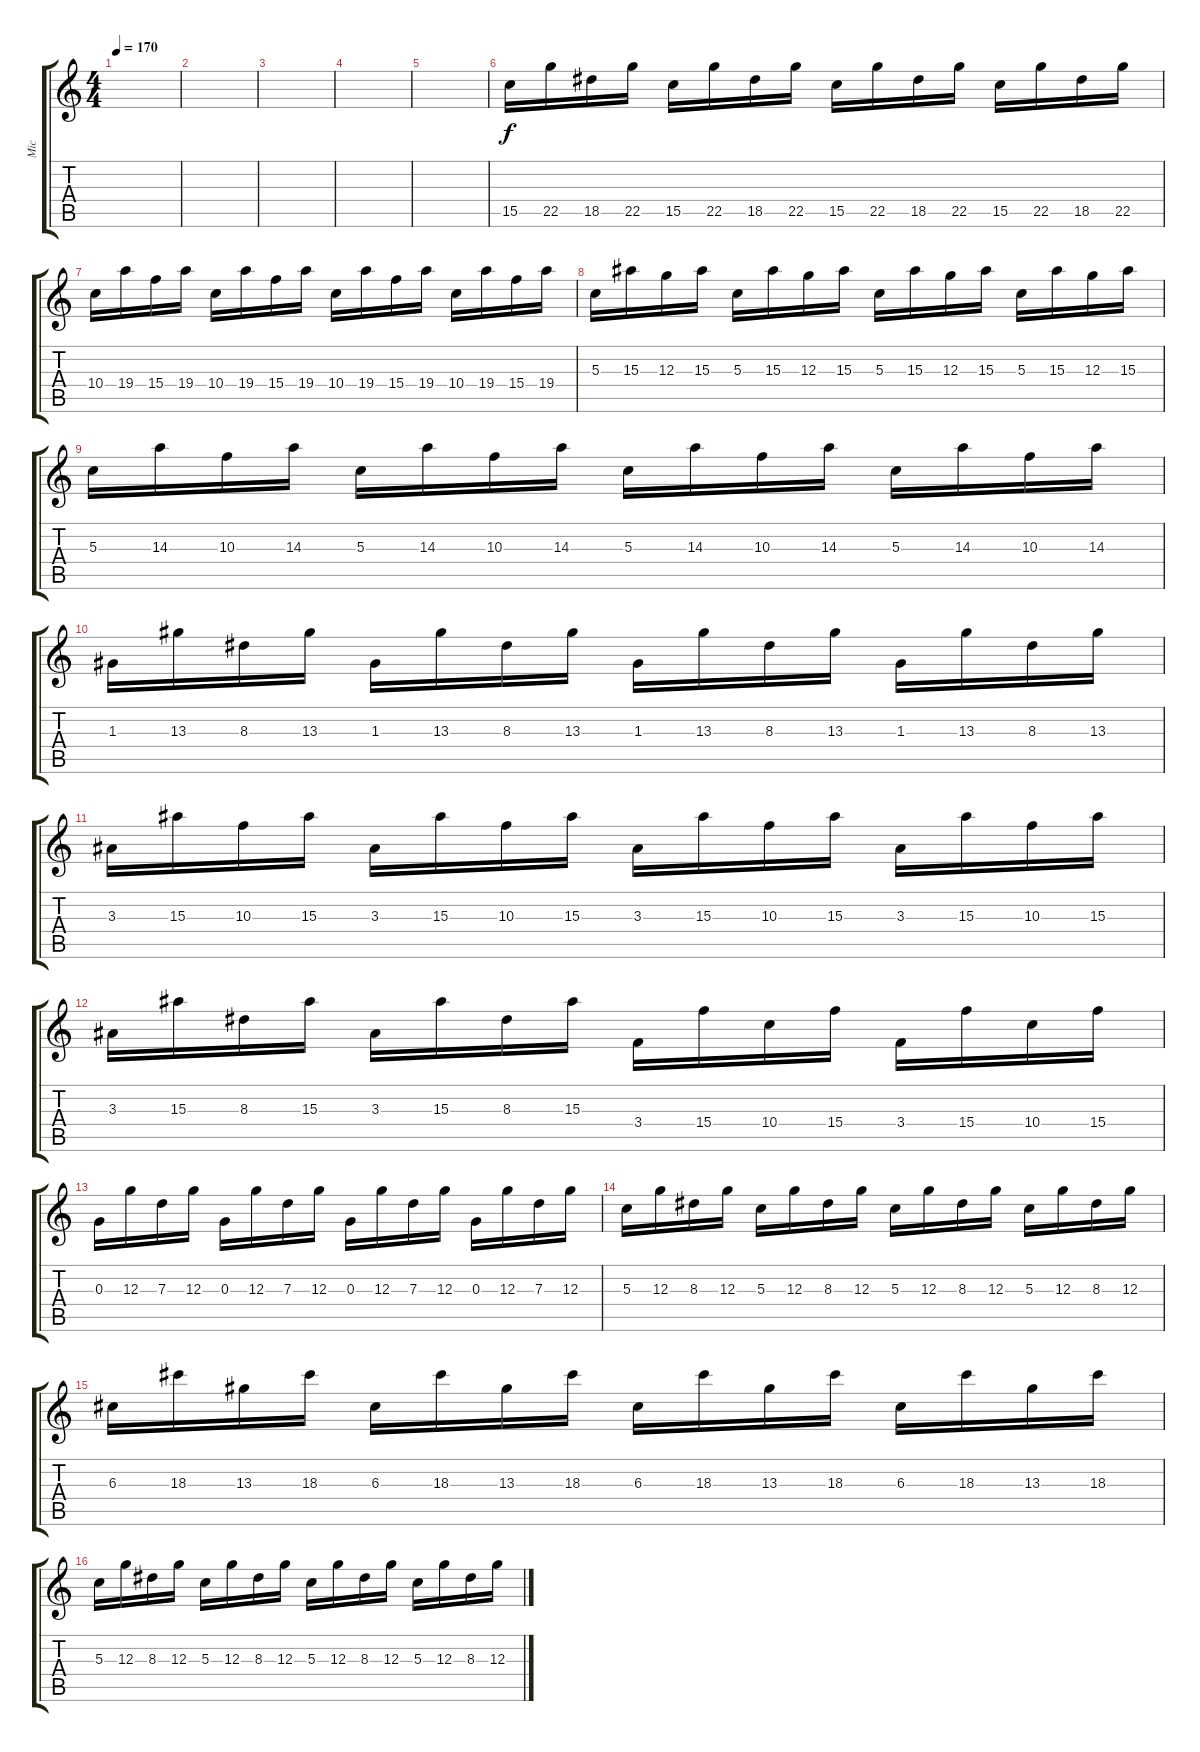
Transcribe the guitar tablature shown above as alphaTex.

\track ("Mic" "Mic") {instrument distortionguitar}
\staff {score tabs}
\tuning (E4 B3 G3 D3 A2 E2) {hide}
\ts (4 4)
\tempo 170
\clef g2
\ks c
|
|
|
|
|
15.5.16 22.5.16 18.5.16 22.5.16 15.5.16 22.5.16 18.5.16 22.5.16 15.5.16 22.5.16 18.5.16 22.5.16 15.5.16 22.5.16 18.5.16 22.5.16 |
10.4.16 19.4.16 15.4.16 19.4.16 10.4.16 19.4.16 15.4.16 19.4.16 10.4.16 19.4.16 15.4.16 19.4.16 10.4.16 19.4.16 15.4.16 19.4.16 |
5.3.16 15.3.16 12.3.16 15.3.16 5.3.16 15.3.16 12.3.16 15.3.16 5.3.16 15.3.16 12.3.16 15.3.16 5.3.16 15.3.16 12.3.16 15.3.16 |
5.3.16 14.3.16 10.3.16 14.3.16 5.3.16 14.3.16 10.3.16 14.3.16 5.3.16 14.3.16 10.3.16 14.3.16 5.3.16 14.3.16 10.3.16 14.3.16 |
1.3.16 13.3.16 8.3.16 13.3.16 1.3.16 13.3.16 8.3.16 13.3.16 1.3.16 13.3.16 8.3.16 13.3.16 1.3.16 13.3.16 8.3.16 13.3.16 |
3.3.16 15.3.16 10.3.16 15.3.16 3.3.16 15.3.16 10.3.16 15.3.16 3.3.16 15.3.16 10.3.16 15.3.16 3.3.16 15.3.16 10.3.16 15.3.16 |
3.3.16 15.3.16 8.3.16 15.3.16 3.3.16 15.3.16 8.3.16 15.3.16 3.4.16 15.4.16 10.4.16 15.4.16 3.4.16 15.4.16 10.4.16 15.4.16 |
0.3.16 12.3.16 7.3.16 12.3.16 0.3.16 12.3.16 7.3.16 12.3.16 0.3.16 12.3.16 7.3.16 12.3.16 0.3.16 12.3.16 7.3.16 12.3.16 |
5.3.16 12.3.16 8.3.16 12.3.16 5.3.16 12.3.16 8.3.16 12.3.16 5.3.16 12.3.16 8.3.16 12.3.16 5.3.16 12.3.16 8.3.16 12.3.16 |
6.3.16 18.3.16 13.3.16 18.3.16 6.3.16 18.3.16 13.3.16 18.3.16 6.3.16 18.3.16 13.3.16 18.3.16 6.3.16 18.3.16 13.3.16 18.3.16 |
5.3.16 12.3.16 8.3.16 12.3.16 5.3.16 12.3.16 8.3.16 12.3.16 5.3.16 12.3.16 8.3.16 12.3.16 5.3.16 12.3.16 8.3.16 12.3.16
